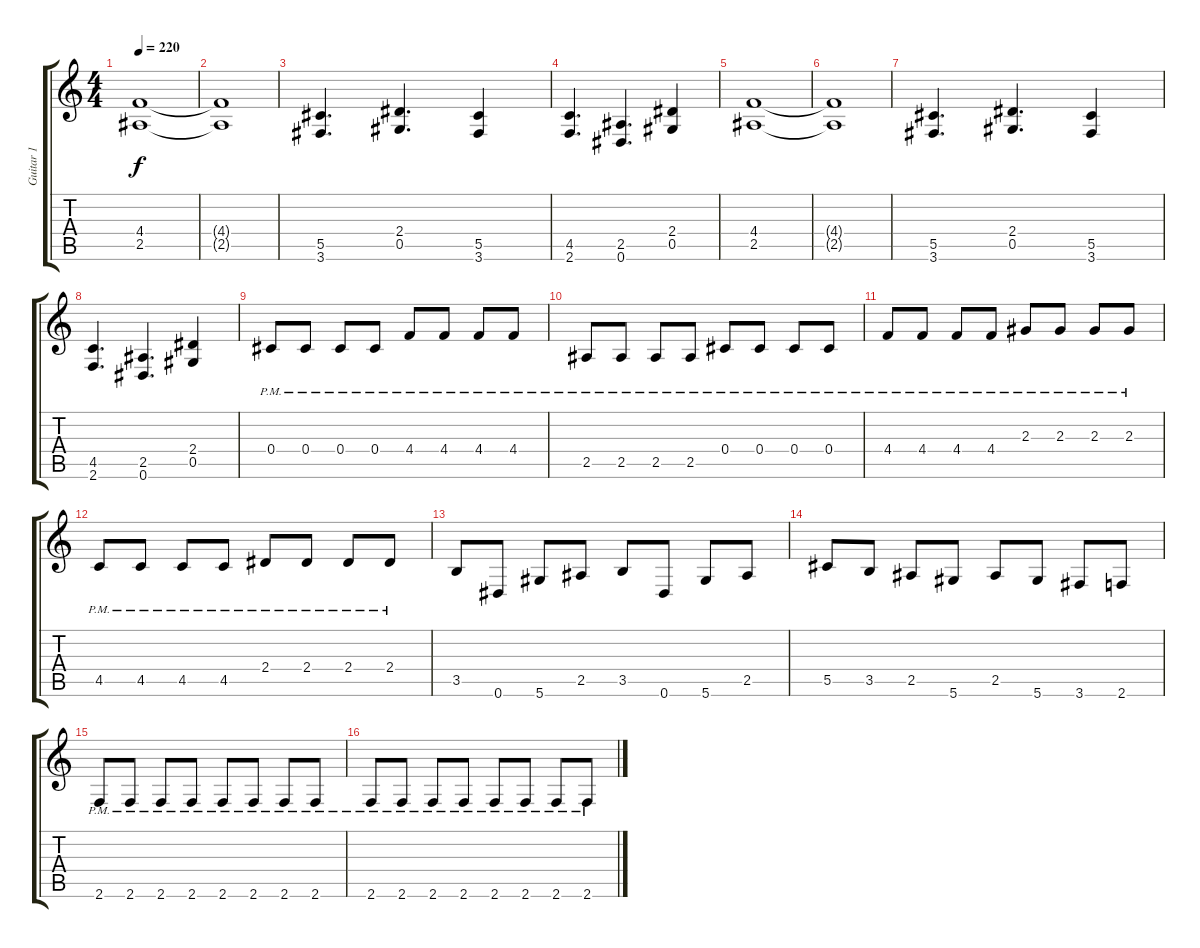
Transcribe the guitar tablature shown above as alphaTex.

\track ("Guitar 1" "Guitar 1") {instrument distortionguitar}
\staff {score tabs}
\tuning (Eb4 Bb3 Gb3 Db3 Ab2 Eb2) {hide}
\ts (4 4)
\tempo 220
\clef g2
\ks c
(4.4 2.5).1{dy f} |
(4.4{t} 2.5{t}).1 |
(5.5 3.6).4{d} (2.4 0.5).4{d} (5.5 3.6).4 |
(4.5 2.6).4{d} (2.5 0.6).4{d} (2.4 0.5).4 |
(4.4 2.5).1 |
(4.4{t} 2.5{t}).1 |
(5.5 3.6).4{d} (2.4 0.5).4{d} (5.5 3.6).4 |
(4.5 2.6).4{d} (2.5 0.6).4{d} (2.4 0.5).4 |
0.4{pm}.8 0.4{pm}.8 0.4{pm}.8 0.4{pm}.8 4.4{pm}.8 4.4{pm}.8 4.4{pm}.8 4.4{pm}.8 |
2.5{pm}.8 2.5{pm}.8 2.5{pm}.8 2.5{pm}.8 0.4{pm}.8 0.4{pm}.8 0.4{pm}.8 0.4{pm}.8 |
4.4{pm}.8 4.4{pm}.8 4.4{pm}.8 4.4{pm}.8 2.3{pm}.8 2.3{pm}.8 2.3{pm}.8 2.3{pm}.8 |
4.5{pm}.8 4.5{pm}.8 4.5{pm}.8 4.5{pm}.8 2.4{pm}.8 2.4{pm}.8 2.4{pm}.8 2.4{pm}.8 |
3.5.8 0.6.8 5.6.8 2.5.8 3.5.8 0.6.8 5.6.8 2.5.8 |
5.5.8 3.5.8 2.5.8 5.6.8 2.5.8 5.6.8 3.6.8 2.6.8 |
2.6{pm}.8 2.6{pm}.8 2.6{pm}.8 2.6{pm}.8 2.6{pm}.8 2.6{pm}.8 2.6{pm}.8 2.6{pm}.8 |
2.6{pm}.8 2.6{pm}.8 2.6{pm}.8 2.6{pm}.8 2.6{pm}.8 2.6{pm}.8 2.6{pm}.8 2.6{pm}.8
